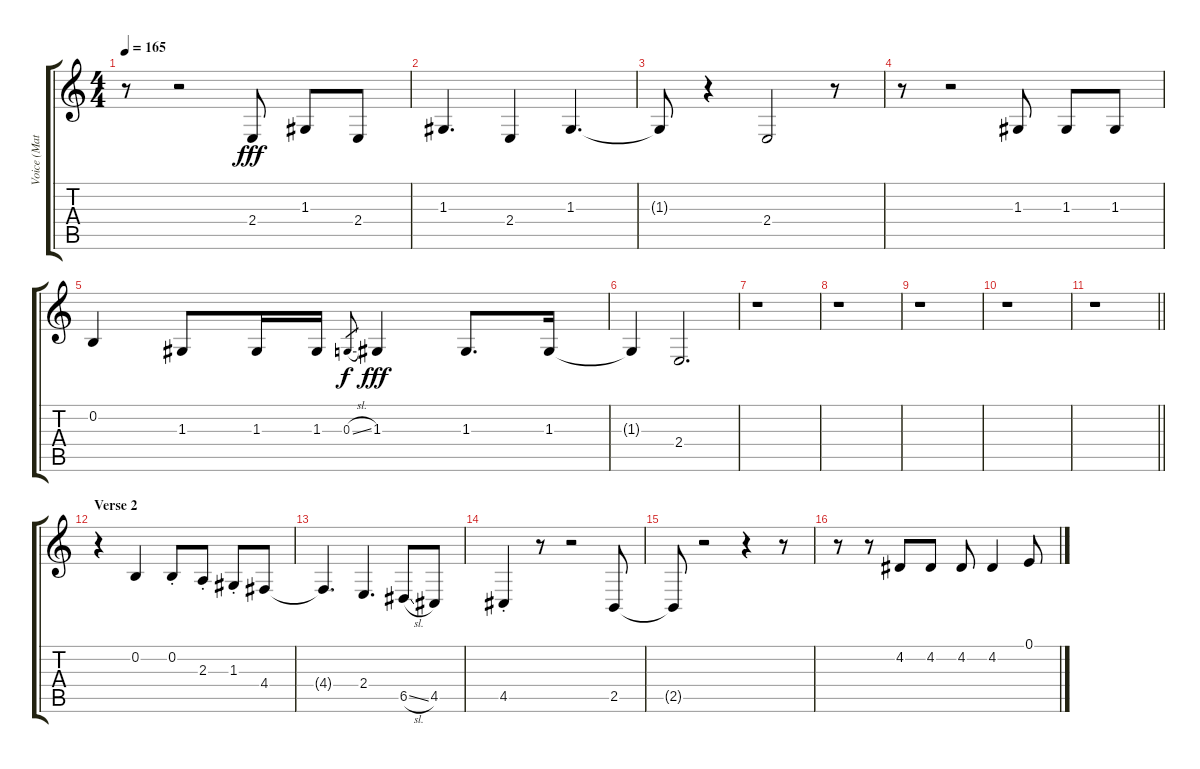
\track ("Voice (Matthias)" "Voice (Mat") {instrument brightacousticpiano}
\staff {score tabs}
\tuning (E4 B3 G3 D3 A2 E2) {hide}
\ts (4 4)
\tempo 165
\clef g2
\ks c
r.8{dy fff} r.2 2.4.8 1.3.8 2.4.8 |
1.3.4{d} 2.4.4 1.3.4{d} |
1.3{t}.8 r.4 2.4.2 r.8 |
r.8 r.2 1.3.8 1.3.8 1.3.8 |
0.2.4 1.3.8 1.3.16 1.3.16 0.3{sl}.8{gr dy f} 1.3.4{dy fff} 1.3.8{d} 1.3.16 |
1.3{t}.4 2.4.2{d} |
r.1 |
r.1 |
r.1 |
r.1 |
\barLineRight lightlight
r.1 |
\section ("" "Verse 2")
r.4 0.2.4 0.2{st}.8 2.3{st}.8 1.3{st}.8 4.4.8 |
4.4{t}.4{d} 2.4.4{d} 6.5{sl}.8 4.5.8 |
4.5{st}.4 r.8 r.2 2.5.8 |
2.5{t}.8 r.2 r.4 r.8 |
r.8 r.8 4.2.8 4.2.8 4.2.8 4.2.4 0.1.8
